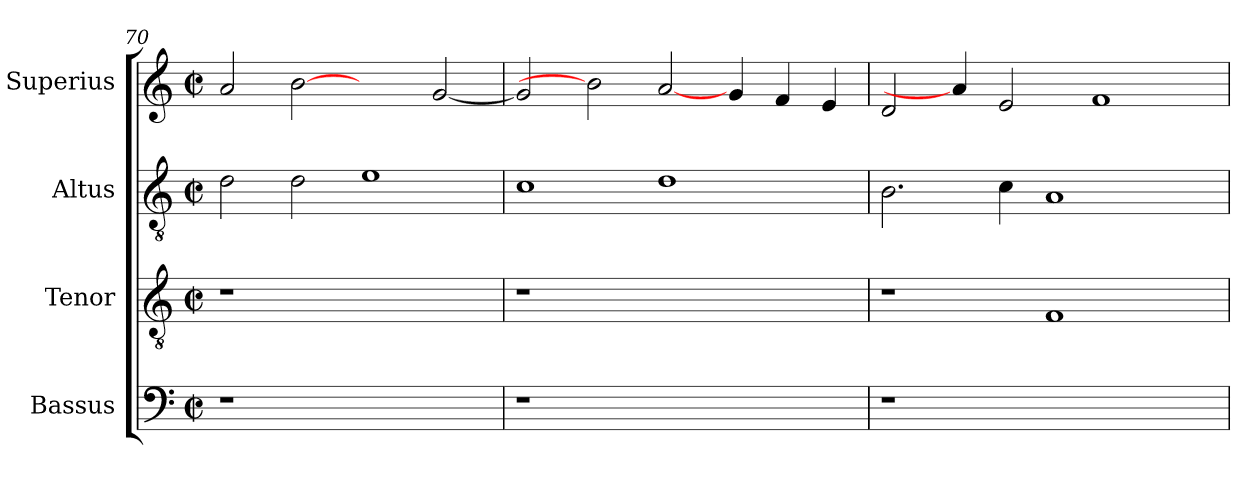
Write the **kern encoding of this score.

**kern	**kern	**kern	**kern
*part4	*part3	*part2	*part1
*staff4	*staff3	*staff2	*staff1
*I"Bassus	*I"Tenor	*I"Altus	*I"Superius
*I'B.	*I'T.	*I'A.	*I'S.
*clefF4	*clefGv2	*clefGv2	*clefG2
*	*ITrd7c12	*ITrd7c12	*
*k[]	*k[]	*k[]	*k[]
*C:	*C:	*C:	*C:
*M2/2	*M2/2	*M2/2	*M2/2
*met(c|)	*met(c|)	*met(c|)	*met(c|)
=70	=70	=70	=70
!LO:N:vis=1	!LO:N:vis=1	!	!
1r	1r	2Di\	2ai/
.	.	2Di\	[2bi
1ryy	1ryy	1Ei	2ryy
.	.	.	[<2gi/
=71	=71	=71	=71
!LO:N:vis=1	!LO:N:vis=1	!	!
1r	1r	1Ci	2gi/]
.	.	.	2bi]
1ryy	1ryy	1Di	[2ai/
.	.	.	4gi/
.	.	.	4fi/
4ryy	4ryy	4ryy	4ei/
=72	=72	=72	=72
!LO:N:vis=1	!	!	!
1r	1r	2.BBi\	2di/
.	.	.	4ai/]
.	.	4Ci\	2ei/
1ryy	1FFi	1AAi	.
.	.	.	1fi
4ryy	4ryy	4ryy	.
=	=	=	=
*-	*-	*-	*-
